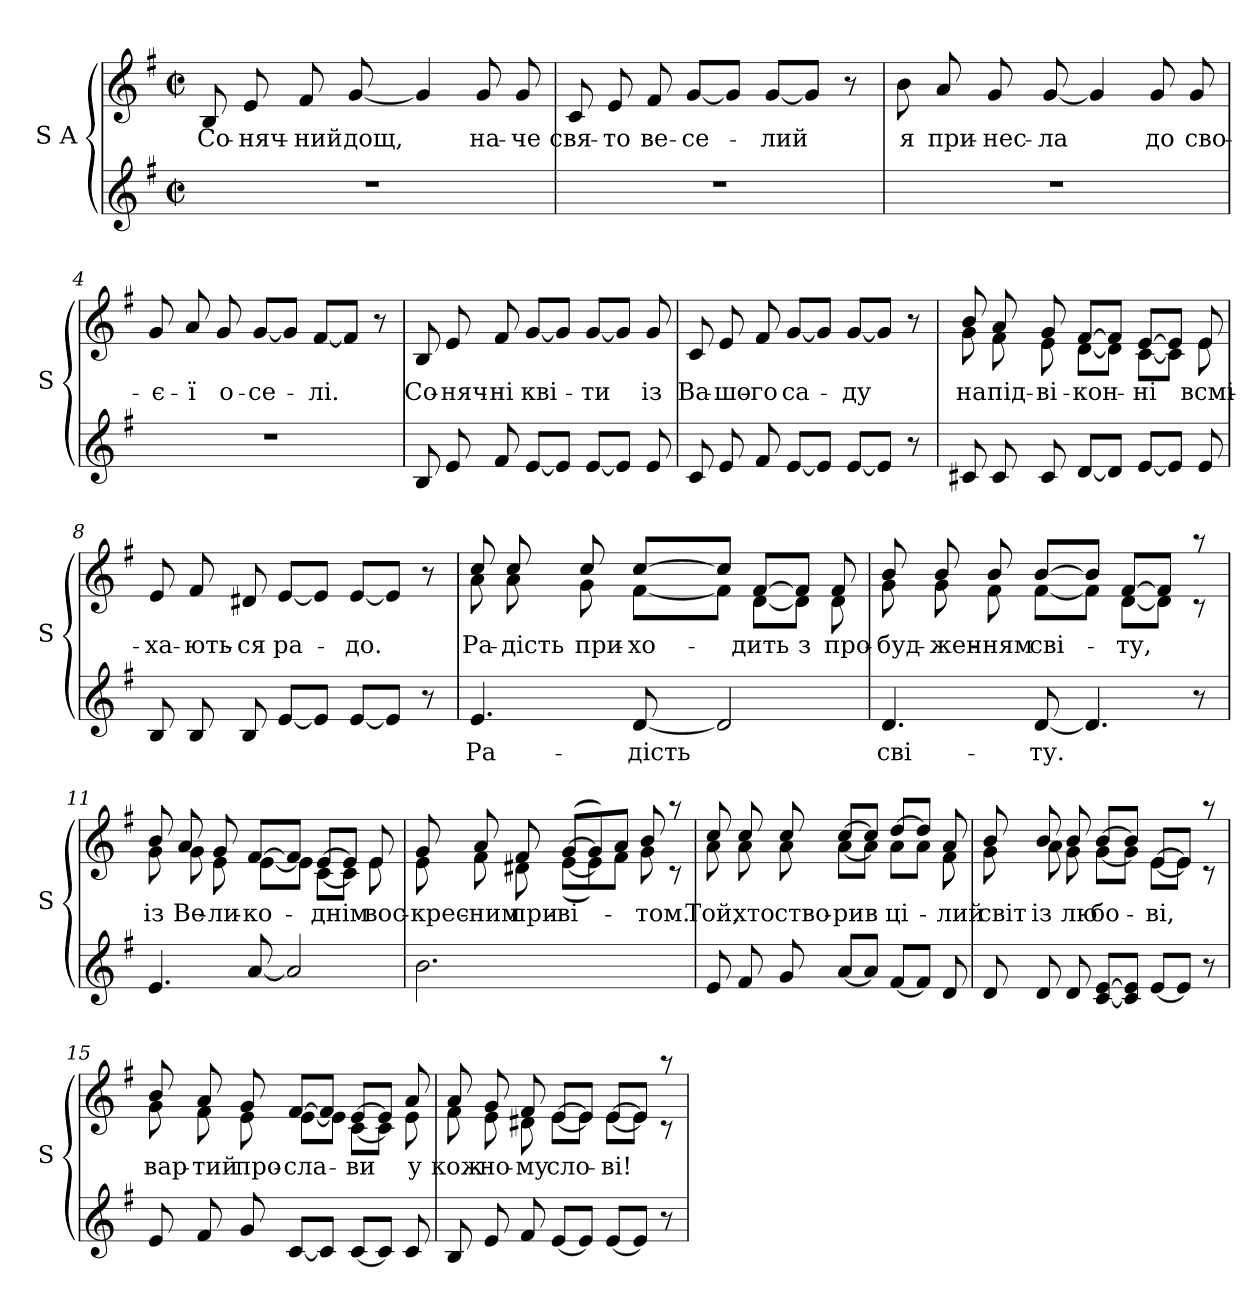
**kern	**text	**kern	**text
*part2	*part2	*part1	*part1
*staff2	*staff2	*staff1	*staff1
*	*	*I"S A	*
*I'S	*	*I'S	*
*clefG2	*	*clefG2	*
*k[f#]	*	*k[f#]	*
*e:	*	*e:	*
*M2/2	*	*M2/2	*
*met(c|)	*	*met(c|)	*
=1	=1	=1	=1
!	!	!	!LO:LY:b
1r	.	8B/	Со-
!	!	!	!LO:LY:b
.	.	8e/	-няч-
!	!	!	!LO:LY:b
.	.	8f#/	-ний
!	!	!	!LO:LY:b
.	.	[8g/	дощ,
.	.	4g/]	.
!	!	!	!LO:LY:b
.	.	8g/	на-
!	!	!	!LO:LY:b
.	.	8g/	-че
=2	=2	=2	=2
!	!	!	!LO:LY:b
1r	.	8c/	свя-
!	!	!	!LO:LY:b
.	.	8e/	-то
!	!	!	!LO:LY:b
.	.	8f#/	ве-
!	!	!	!LO:LY:b
.	.	[8g/L	-се-
.	.	8g/J]	.
!	!	!	!LO:LY:b
.	.	[8g/L	-лий
.	.	8g/J]	.
.	.	8r	.
=3	=3	=3	=3
!	!	!	!LO:LY:b
1r	.	8b\	я
!	!	!	!LO:LY:b
.	.	8a/	при-
!	!	!	!LO:LY:b
.	.	8g/	-нес-
!	!	!	!LO:LY:b
.	.	[8g/	-ла
.	.	4g/]	.
!	!	!	!LO:LY:b
.	.	8g/	до
!	!	!	!LO:LY:b
.	.	8g/	сво-
!!LO:LB:g=z
=4	=4	=4	=4
!	!	!	!LO:LY:b
1r	.	8g/	-є-
!	!	!	!LO:LY:b
.	.	8a/	-ї
!	!	!	!LO:LY:b
.	.	8g/	о-
!	!	!	!LO:LY:b
.	.	[8g/L	-се-
.	.	8g/J]	.
!	!	!	!LO:LY:b
.	.	[8f#/L	-лі.
.	.	8f#/J]	.
.	.	8r	.
=5	=5	=5	=5
!	!	!	!LO:LY:b
8B/	.	8B/	Со-
!	!	!	!LO:LY:b
8e/	.	8e/	-няч-
!	!	!	!LO:LY:b
8f#/	.	8f#/	-ні
!	!	!	!LO:LY:b
[8e/L	.	[8g/L	кві-
8e/J]	.	8g/J]	.
!	!	!	!LO:LY:b
[8e/L	.	[8g/L	-ти
8e/J]	.	8g/J]	.
!	!	!	!LO:LY:b
8e/	.	8g/	із
=6	=6	=6	=6
!	!	!	!LO:LY:b
8c/	.	8c/	Ва-
!	!	!	!LO:LY:b
8e/	.	8e/	-шо-
!	!	!	!LO:LY:b
8f#/	.	8f#/	-го
!	!	!	!LO:LY:b
[8e/L	.	[8g/L	са-
8e/J]	.	8g/J]	.
!	!	!	!LO:LY:b
[8e/L	.	[8g/L	-ду
8e/J]	.	8g/J]	.
8r	.	8r	.
!!LO:LB:g=z
=7	=7	=7	=7
!	!	!	!LO:LY:b
*	*	*^	*
8c#X/	.	8b/	8g\	на
!	!	!	!	!LO:LY:b
8c#/	.	8a/	8f#\	під-
!	!	!	!	!LO:LY:b
8c#/	.	8g/	8e\	-ві-
!	!	!	!	!LO:LY:b
[8d/L	.	[>8f#/L	[<8d\L	-кон-
8d/J]	.	8f#/J]	8d\J]	.
!	!	!	!	!LO:LY:b
[8e/L	.	[>8e/L	[<8c\L	-ні
8e/J]	.	8e/J]	8c\J]	.
!	!	!	!	!LO:LY:b
8e/	.	8e/	8e\	всмі-
=8	=8	=8	=8	=8
!	!	!	!	!LO:LY:b
*	*	*v	*v	*
8B/	.	8e/	-ха-
!	!	!	!LO:LY:b
8B/	.	8f#/	-ють-
!	!	!	!LO:LY:b
8B/	.	8d#X/	-ся
!	!	!	!LO:LY:b
[8e/L	.	[8e/L	ра-
8e/J]	.	8e/J]	.
!	!	!	!LO:LY:b
[8e/L	.	[8e/L	-до.
8e/J]	.	8e/J]	.
8r	.	8r	.
=9	=9	=9	=9
!	!LO:LY:b	!	!LO:LY:b
*	*	*^	*
4.e/	Ра-	8cc/	8a\	Ра-
!	!	!	!	!LO:LY:b
.	.	8cc/	8a\	-дість
!	!	!	!	!LO:LY:b
.	.	8cc/	8g\	при-
!	!LO:LY:b	!	!	!LO:LY:b
[8d/	-дість	[>8cc/L	[<8f#\L	-хо-
2d/]	.	8cc/J]	8f#\J]	.
!	!	!	!	!LO:LY:b
.	.	[>8f#/L	[<8d\L	-дить
!	!	!	!	!LO:LY:b
.	.	8f#/J]	8d\J]	з
!	!	!	!	!LO:LY:b
.	.	8f#/	8d\	про-
!!LO:LB:g=z	!!
=10	=10	=10	=10	=10
!	!LO:LY:b	!	!	!LO:LY:b
4.d/	сві-	8b/	8g\	-буд-
!	!	!	!	!LO:LY:b
.	.	8b/	8g\	-жен-
!	!	!	!	!LO:LY:b
.	.	8b/	8f#\	-ням
!	!LO:LY:b	!	!	!LO:LY:b
[8d/	-ту.	[>8b/L	[<8f#\L	сві-
4.d/]	.	8b/J]	8f#\J]	.
!	!	!	!	!LO:LY:b
.	.	[>8f#/L	[<8d\L	-ту,
.	.	8f#/J]	8d\J]	.
8r	.	8raa	8rc	.
=11	=11	=11	=11	=11
!	!	!	!	!LO:LY:b
4.e/	.	8b/	8g\	із
!	!	!	!	!LO:LY:b
.	.	8a/	8g\	Ве-
!	!	!	!	!LO:LY:b
.	.	8g/	8e\	-ли-
!	!	!	!	!LO:LY:b
[8a/	.	[>8f#/L	[<8e\L	-ко-
2a/]	.	8f#/J]	8e\J]	.
!	!	!	!	!LO:LY:b
.	.	[>8e/L	[<8c\L	-днім
.	.	8e/J]	8c\J]	.
!	!	!	!	!LO:LY:b
.	.	8e/	8e\	вос-
=12	=12	=12	=12	=12
!	!	!	!	!LO:LY:b
2.b\	.	8g/	8e\	-крес-
!	!	!	!	!LO:LY:b
.	.	8a/	8f#\	-ним
!	!	!	!	!LO:LY:b
.	.	8f#/	8d#X\	при-
!	!	!	!	!LO:LY:b
.	.	(>[>8g/L	(<[<8e\L	-ві-
.	.	8g/])	8e\])	.
.	.	8a/J	8f#\J	.
!	!	!	!	!LO:LY:b
4ryy	.	8b/	8g\	-том.
.	.	8raa	8rc	.
!!LO:LB:g=z	!!
=13	=13	=13	=13	=13
!	!	!	!	!LO:LY:b
8e/	.	8cc/	8a\	Той,
!	!	!	!	!LO:LY:b
8f#/	.	8cc/	8a\	хто
!	!	!	!	!LO:LY:b
8g/	.	8cc/	8a\	ство-
!	!	!	!	!LO:LY:b
[8a/L	.	[>8cc/L	[<8a\L	-рив
8a/J]	.	8cc/J]	8a\J]	.
!	!	!	!	!LO:LY:b
[8f#/L	.	[>8dd/L	8a\L	ці-
8f#/J]	.	8dd/J]	8a\J	.
!	!	!	!	!LO:LY:b
8d/	.	8a/	8f#\	-лий
=14	=14	=14	=14	=14
!	!	!	!	!LO:LY:b
8d/	.	8b/	8g\	світ
!	!	!	!	!LO:LY:b
8d/	.	8b/	8a\	із
!	!	!	!	!LO:LY:b
8d/	.	8b/	8g\	лю
!	!	!	!	!LO:LY:b
[8c/ [8e/L	.	[>8b/L	[<8g\L	бо-
8c/] 8e/]J	.	8b/J]	8g\J]	.
!	!	!	!	!LO:LY:b
[8e/L	.	[>8e/L	[<8e\L	-ві,
8e/J]	.	8e/J]	8e\J]	.
8r	.	8raa	8rc	.
=15	=15	=15	=15	=15
!	!	!	!	!LO:LY:b
8e/	.	8b/	8g\	вар-
!	!	!	!	!LO:LY:b
8f#/	.	8a/	8f#\	-тий
!	!	!	!	!LO:LY:b
8g/	.	8g/	8e\	про-
!	!	!	!	!LO:LY:b
[8c/L	.	[>8f#/L	[<8e\L	-сла-
8c/J]	.	8f#/J]	8e\J]	.
!	!	!	!	!LO:LY:b
[8c/L	.	[>8e/L	[<8c\L	-ви
8c/J]	.	8e/J]	8c\J]	.
!	!	!	!	!LO:LY:b
8c/	.	8a/	8e\	у
!!LO:LB:g=z	!!
=16	=16	=16	=16	=16
!	!	!	!	!LO:LY:b
8B/	.	8a/	8f#\	кож-
!	!	!	!	!LO:LY:b
8e/	.	8g/	8e\	-но-
!	!	!	!	!LO:LY:b
8f#/	.	8f#/	8d#X\	-му
!	!	!	!	!LO:LY:b
[8e/L	.	[>8e/L	[<8e\L	сло-
8e/J]	.	8e/J]	8e\J]	.
!	!	!	!	!LO:LY:b
[8e/L	.	[>8e/L	[<8e\L	-ві!
8e/J]	.	8e/J]	8e\J]	.
8r	.	8raa	8rc	.
*	*	*v	*v	*
=	=	=	=
*-	*-	*-	*-
